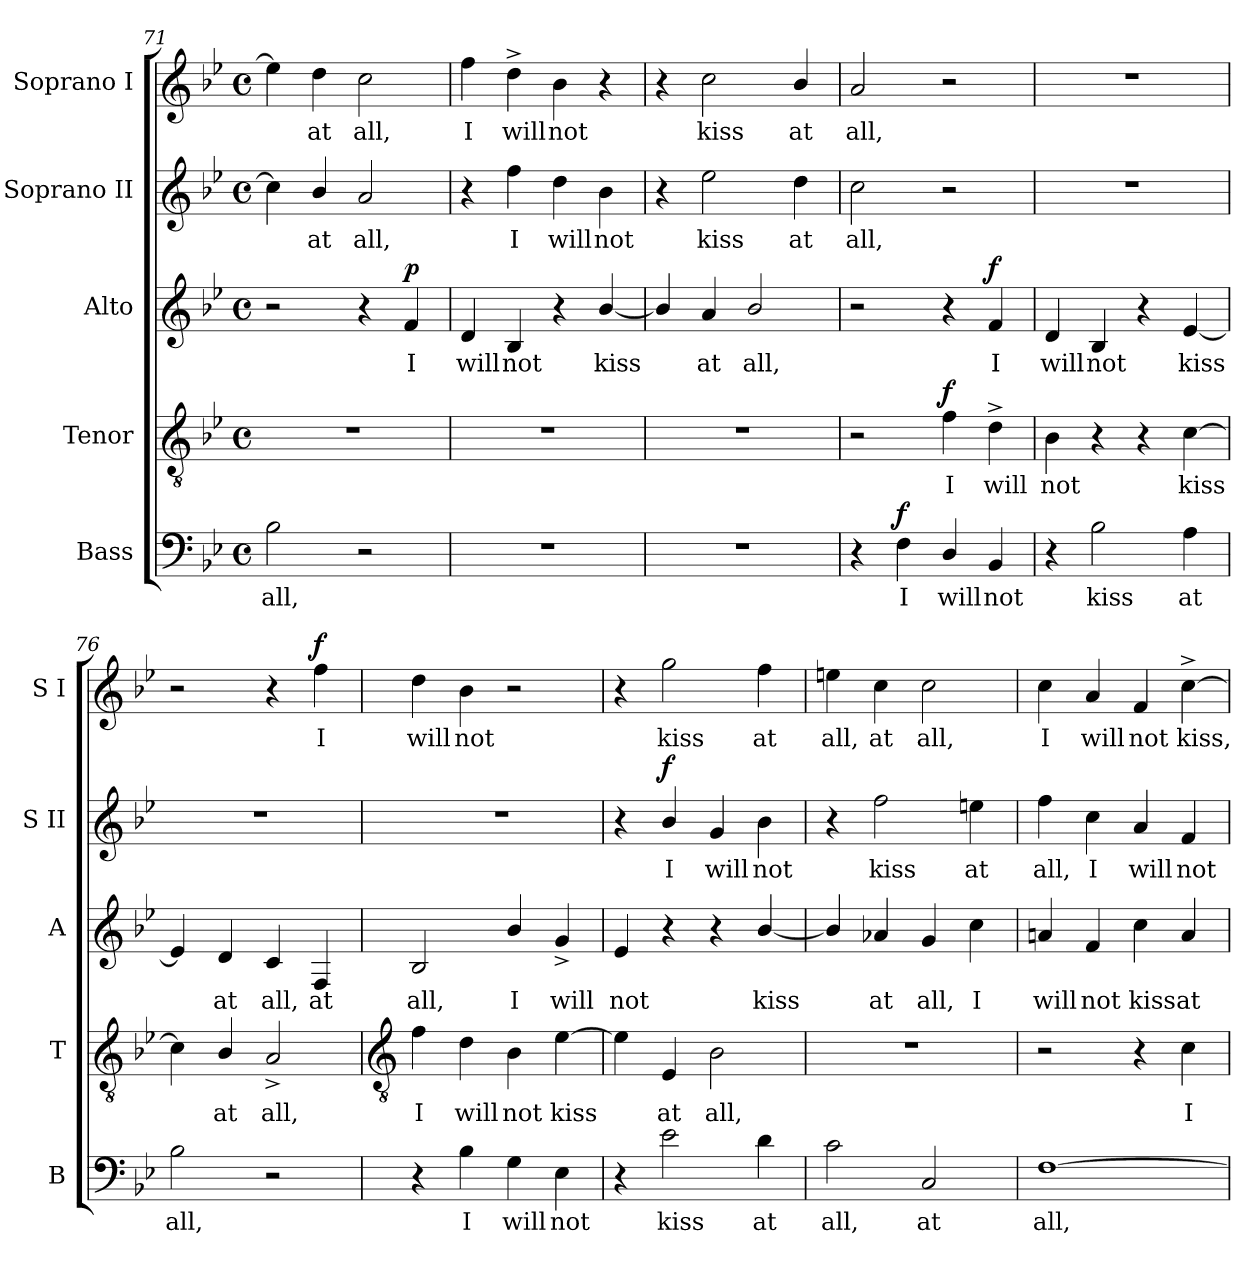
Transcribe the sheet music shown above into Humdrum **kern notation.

**kern	**text	**dynam	**kern	**text	**dynam	**kern	**text	**dynam	**kern	**text	**dynam	**kern	**text	**dynam
*part5	*part5	*part5	*part4	*part4	*part4	*part3	*part3	*part3	*part2	*part2	*part2	*part1	*part1	*part1
*staff5	*staff5	*staff5	*staff4	*staff4	*staff4	*staff3	*staff3	*staff3	*staff2	*staff2	*staff2	*staff1	*staff1	*staff1
*I"Bass	*	*	*I"Tenor	*	*	*I"Alto	*	*	*I"Soprano II	*	*	*I"Soprano I	*	*
*I'B	*	*	*I'T	*	*	*I'A	*	*	*I'S II	*	*	*I'S I	*	*
*clefF4	*	*	*clefGv2	*	*	*clefG2	*	*	*clefG2	*	*	*clefG2	*	*
*k[b-e-]	*	*	*k[b-e-]	*	*	*k[b-e-]	*	*	*k[b-e-]	*	*	*k[b-e-]	*	*
*B-:	*	*	*B-:	*	*	*B-:	*	*	*B-:	*	*	*B-:	*	*
*M4/4	*	*	*M4/4	*	*	*M4/4	*	*	*M4/4	*	*	*M4/4	*	*
*met(c)	*	*	*met(c)	*	*	*met(c)	*	*	*met(c)	*	*	*met(c)	*	*
=71	=71	=71	=71	=71	=71	=71	=71	=71	=71	=71	=71	=71	=71	=71
!	!LO:LY:b	!	!	!	!	!	!	!	!	!	!	!	!	!
2B-	all,	.	1r	.	.	2r	.	.	4cc]	.	.	4ee-]	.	.
!	!	!	!	!	!	!	!	!	!	!LO:LY:b	!	!	!LO:LY:b	!
.	.	.	.	.	.	.	.	.	4b-/	at	.	4dd	at	.
!	!	!	!	!	!	!	!	!	!	!LO:LY:b	!	!	!LO:LY:b	!
2r	.	.	.	.	.	4r	.	.	2a	all,	.	2cc	all,	.
!	!	!	!	!	!	!	!LO:LY:b	!LO:DY:b	!	!	!	!	!	!
.	.	.	.	.	.	4f	I	p	.	.	.	.	.	.
=72	=72	=72	=72	=72	=72	=72	=72	=72	=72	=72	=72	=72	=72	=72
!	!	!	!	!	!	!	!LO:LY:b	!	!	!	!	!	!LO:LY:b	!
1r	.	.	1r	.	.	4d	will	.	4r	.	.	4ff	I	.
!	!	!	!	!	!	!	!LO:LY:b	!	!	!LO:LY:b	!	!	!LO:LY:b	!
.	.	.	.	.	.	4B-	not	.	4ff	I	.	4dd^	will	.
!	!	!	!	!	!	!	!	!	!	!LO:LY:b	!	!	!LO:LY:b	!
.	.	.	.	.	.	4r	.	.	4dd	will	.	4b-	not	.
!	!	!	!	!	!	!	!LO:LY:b	!	!	!LO:LY:b	!	!	!	!
.	.	.	.	.	.	[4b-/	kiss	.	4b-	not	.	4r	.	.
=73	=73	=73	=73	=73	=73	=73	=73	=73	=73	=73	=73	=73	=73	=73
1r	.	.	1r	.	.	4b-/]	.	.	4r	.	.	4r	.	.
!	!	!	!	!	!	!	!LO:LY:b	!	!	!LO:LY:b	!	!	!LO:LY:b	!
.	.	.	.	.	.	4a	at	.	2ee-	kiss	.	2cc	kiss	.
!	!	!	!	!	!	!	!LO:LY:b	!	!	!	!	!	!	!
.	.	.	.	.	.	2b-/	all,	.	.	.	.	.	.	.
!	!	!	!	!	!	!	!	!	!	!LO:LY:b	!	!	!LO:LY:b	!
.	.	.	.	.	.	.	.	.	4dd	at	.	4b-/	at	.
=74	=74	=74	=74	=74	=74	=74	=74	=74	=74	=74	=74	=74	=74	=74
!	!	!	!	!	!	!	!	!	!	!LO:LY:b	!	!	!LO:LY:b	!
4r	.	.	2r	.	.	2r	.	.	2cc	all,	.	2a	all,	.
!	!LO:LY:b	!LO:DY:b	!	!	!	!	!	!	!	!	!	!	!	!
4F	I	f	.	.	.	.	.	.	.	.	.	.	.	.
!	!LO:LY:b	!	!	!LO:LY:b	!LO:DY:b	!	!	!	!	!	!	!	!	!
4D/	will	.	4f	I	f	4r	.	.	2r	.	.	2r	.	.
!	!LO:LY:b	!	!	!LO:LY:b	!	!	!LO:LY:b	!LO:DY:b	!	!	!	!	!	!
4BB-	not	.	4d^	will	.	4f	I	f	.	.	.	.	.	.
=75	=75	=75	=75	=75	=75	=75	=75	=75	=75	=75	=75	=75	=75	=75
!	!	!	!	!LO:LY:b	!	!	!LO:LY:b	!	!	!	!	!	!	!
4r	.	.	4B-	not	.	4d	will	.	1r	.	.	1r	.	.
!	!LO:LY:b	!	!	!	!	!	!LO:LY:b	!	!	!	!	!	!	!
2B-	kiss	.	4r	.	.	4B-	not	.	.	.	.	.	.	.
.	.	.	4r	.	.	4r	.	.	.	.	.	.	.	.
!	!LO:LY:b	!	!	!LO:LY:b	!	!	!LO:LY:b	!	!	!	!	!	!	!
4A	at	.	[4c	kiss	.	[4e-	kiss	.	.	.	.	.	.	.
=76	=76	=76	=76	=76	=76	=76	=76	=76	=76	=76	=76	=76	=76	=76
!	!LO:LY:b	!	!	!	!	!	!	!	!	!	!	!	!	!
2B-	all,	.	4c]	.	.	4e-]	.	.	1r	.	.	2r	.	.
!	!	!	!	!LO:LY:b	!	!	!LO:LY:b	!	!	!	!	!	!	!
.	.	.	4B-/	at	.	4d	at	.	.	.	.	.	.	.
!	!	!	!	!LO:LY:b	!	!	!LO:LY:b	!	!	!	!	!	!	!
2r	.	.	2A^	all,	.	4c	all,	.	.	.	.	4r	.	.
!	!	!	!	!	!	!	!LO:LY:b	!	!	!	!	!	!LO:LY:b	!LO:DY:b
.	.	.	.	.	.	4F	at	.	.	.	.	4ff	I	f
!!LO:LB:g=z
=77	=77	=77	=77	=77	=77	=77	=77	=77	=77	=77	=77	=77	=77	=77
*	*	*	*clefGv2	*	*	*	*	*	*	*	*	*	*	*
!	!	!	!	!LO:LY:b	!	!	!LO:LY:b	!	!	!	!	!	!LO:LY:b	!
4r	.	.	4f	I	.	2B-	all,	.	1r	.	.	4dd	will	.
!	!LO:LY:b	!	!	!LO:LY:b	!	!	!	!	!	!	!	!	!LO:LY:b	!
4B-	I	.	4d	will	.	.	.	.	.	.	.	4b-	not	.
!	!LO:LY:b	!	!	!LO:LY:b	!	!	!LO:LY:b	!	!	!	!	!	!	!
4G	will	.	4B-	not	.	4b-/	I	.	.	.	.	2r	.	.
!	!LO:LY:b	!	!	!LO:LY:b	!	!	!LO:LY:b	!	!	!	!	!	!	!
4E-	not	.	[4e-	kiss	.	4g^	will	.	.	.	.	.	.	.
=78	=78	=78	=78	=78	=78	=78	=78	=78	=78	=78	=78	=78	=78	=78
!	!	!	!	!	!	!	!LO:LY:b	!	!	!	!	!	!	!
4r	.	.	4e-]	.	.	4e-	not	.	4r	.	.	4r	.	.
!	!LO:LY:b	!	!	!LO:LY:b	!	!	!	!	!	!LO:LY:b	!LO:DY:b	!	!LO:LY:b	!
2e-	kiss	.	4E-	at	.	4r	.	.	4b-/	I	f	2gg	kiss	.
!	!	!	!	!LO:LY:b	!	!	!	!	!	!LO:LY:b	!	!	!	!
.	.	.	2B-	all,	.	4r	.	.	4g	will	.	.	.	.
!	!LO:LY:b	!	!	!	!	!	!LO:LY:b	!	!	!LO:LY:b	!	!	!LO:LY:b	!
4d	at	.	.	.	.	[4b-/	kiss	.	4b-	not	.	4ff	at	.
=79	=79	=79	=79	=79	=79	=79	=79	=79	=79	=79	=79	=79	=79	=79
!	!LO:LY:b	!	!	!	!	!	!	!	!	!	!	!	!LO:LY:b	!
2c	all,	.	1r	.	.	4b-/]	.	.	4r	.	.	4een	all,	.
!	!	!	!	!	!	!	!LO:LY:b	!	!	!LO:LY:b	!	!	!LO:LY:b	!
.	.	.	.	.	.	4a-X	at	.	2ff	kiss	.	4cc	at	.
!	!LO:LY:b	!	!	!	!	!	!LO:LY:b	!	!	!	!	!	!LO:LY:b	!
2C	at	.	.	.	.	4g	all,	.	.	.	.	2cc	all,	.
!	!	!	!	!	!	!	!LO:LY:b	!	!	!LO:LY:b	!	!	!	!
.	.	.	.	.	.	4cc	I	.	4een	at	.	.	.	.
=80	=80	=80	=80	=80	=80	=80	=80	=80	=80	=80	=80	=80	=80	=80
!	!LO:LY:b	!	!	!	!	!	!LO:LY:b	!	!	!LO:LY:b	!	!	!LO:LY:b	!
[1F	all,	.	2r	.	.	4an	will	.	4ff	all,	.	4cc	I	.
!	!	!	!	!	!	!	!LO:LY:b	!	!	!LO:LY:b	!	!	!LO:LY:b	!
.	.	.	.	.	.	4f	not	.	4cc	I	.	4a	will	.
!	!	!	!	!	!	!	!LO:LY:b	!	!	!LO:LY:b	!	!	!LO:LY:b	!
.	.	.	4r	.	.	4cc	kiss	.	4a	will	.	4f	not	.
!	!	!	!	!LO:LY:b	!	!	!LO:LY:b	!	!	!LO:LY:b	!	!	!LO:LY:b	!
.	.	.	4c	I	.	4a	at	.	4f	not	.	[4cc^	kiss,	.
=	=	=	=	=	=	=	=	=	=	=	=	=	=	=
*-	*-	*-	*-	*-	*-	*-	*-	*-	*-	*-	*-	*-	*-	*-
